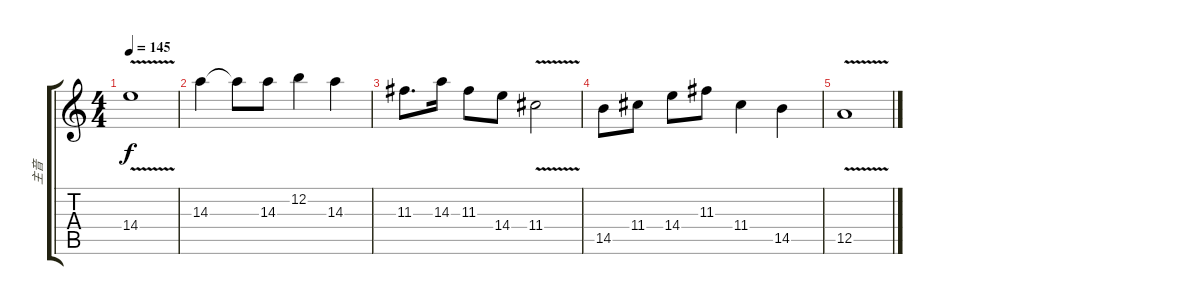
\track ("主音" "主音") {instrument overdrivenguitar}
\staff {score tabs}
\tuning (E4 B3 G3 D3 A2 E2) {hide}
\ts (4 4)
\tempo 145
\clef g2
\ks c
14.4{v}.1{dy f} |
14.3.4 14.3{t}.8 14.3.8 12.2.4 14.3.4 |
11.3.8{d} 14.3.16 11.3.8 14.4.8 11.4{v}.2 |
14.5.8{txt " "} 11.4.8 14.4.8 11.3.8 11.4.4 14.5.4 |
12.5{v}.1
